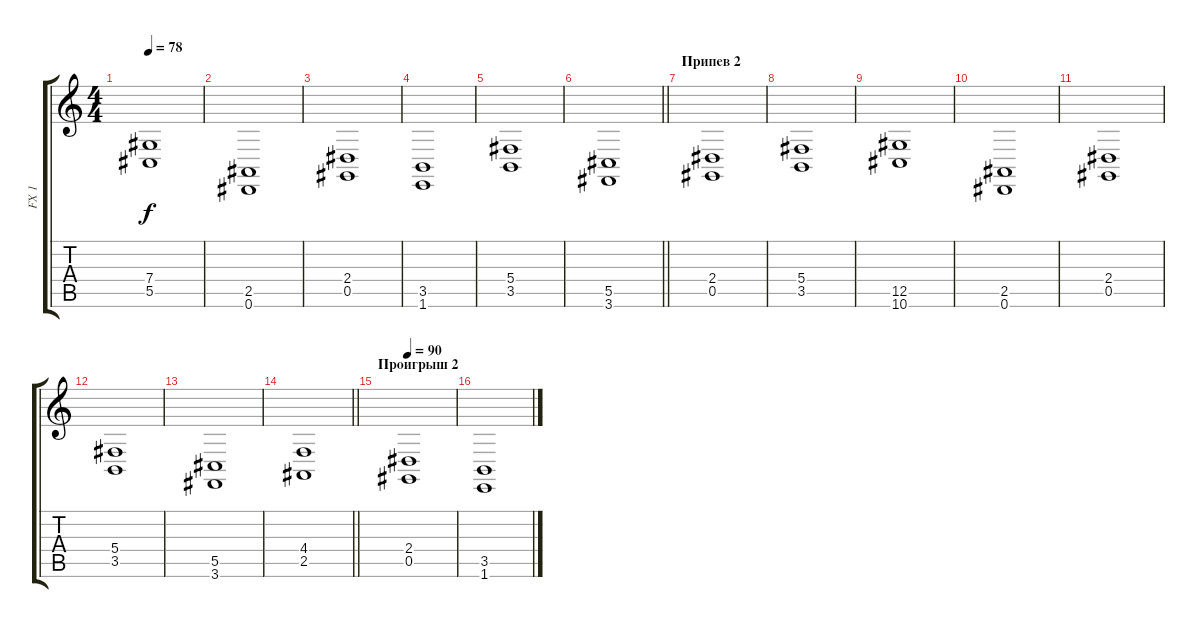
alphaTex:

\track ("FX 1" "FX 1") {instrument synthvoice}
\staff {score tabs}
\tuning (Eb4 Bb3 Gb3 Db3 Ab2 Eb2) {hide}
\ts (4 4)
\tempo 78
\clef g2
\ks c
(7.4 5.5).1{dy f} |
(2.5 0.6).1 |
(2.4 0.5).1 |
(3.5 1.6).1 |
(5.4 3.5).1 |
\barLineRight lightlight
(5.5 3.6).1 |
\section ("" "Припев 2")
(2.4 0.5).1 |
(5.4 3.5).1 |
(12.5 10.6).1 |
(2.5 0.6).1 |
(2.4 0.5).1 |
(5.4 3.5).1 |
(5.5 3.6).1 |
\barLineRight lightlight
(4.4 2.5).1 |
\section ("" "Проигрыш 2")
\tempo 90
(2.4 0.5).1 |
(3.5 1.6).1
